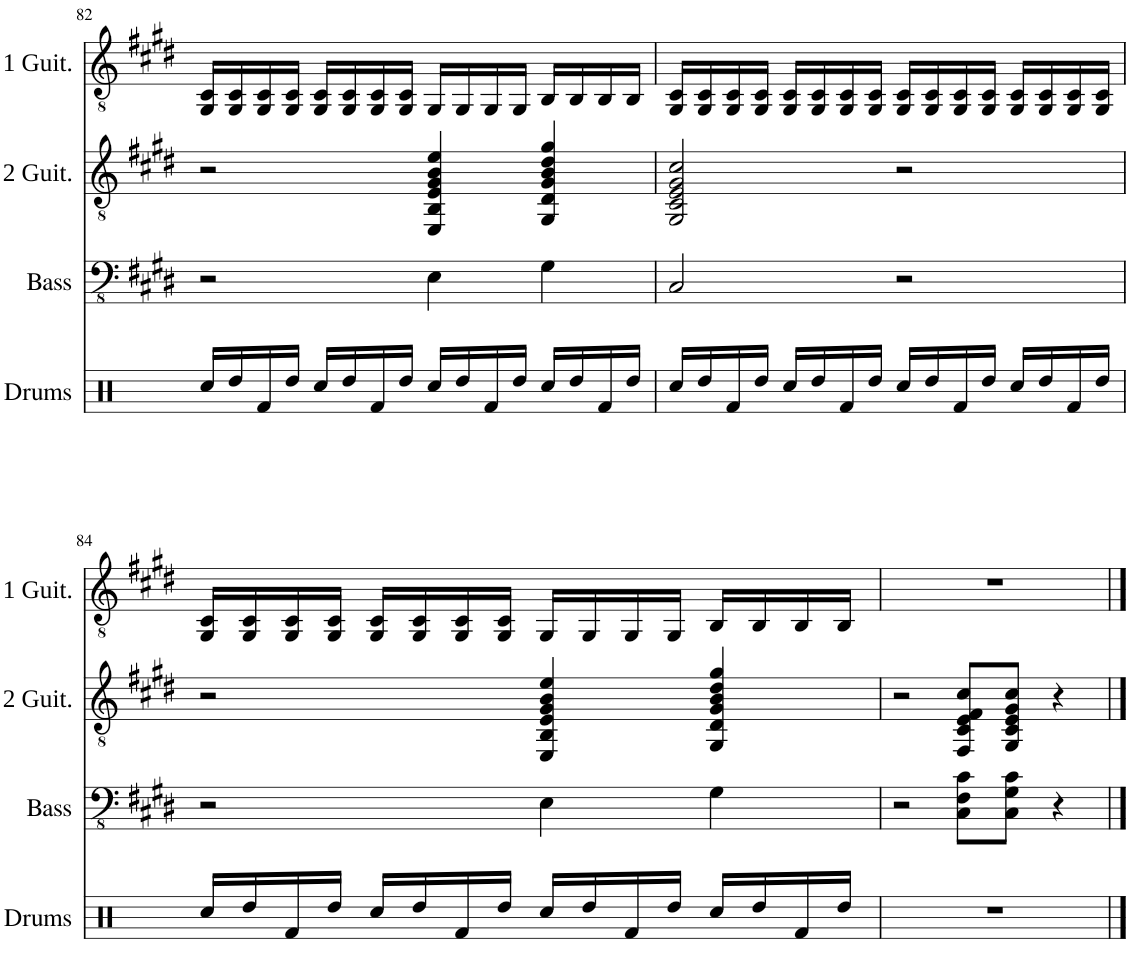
**kern	**kern	**kern
*part3	*part2	*part1
*staff3	*staff2	*staff1
*I"Bass Guitar	*I"Second Guitar	*I"First Guitar
*I'Bass	*I'2 Guit.	*I'1 Guit.
!!LO:PB:g=z
*clefFv4	*clefGv2	*clefGv2
*k[f#c#g#d#]	*k[f#c#g#d#]	*k[f#c#g#d#]
*M4/4	*M4/4	*M4/4
=82	=82	=82
2r	2r	16GG#/ 16C#/LL
.	.	16GG#/ 16C#/
.	.	16GG#/ 16C#/
.	.	16GG#/ 16C#/JJ
.	.	16GG#/ 16C#/LL
.	.	16GG#/ 16C#/
.	.	16GG#/ 16C#/
.	.	16GG#/ 16C#/JJ
4EE\	4EE/ 4BB/ 4E/ 4G#/ 4B/ 4e/	16GG#/LL
.	.	16GG#/
.	.	16GG#/
.	.	16GG#/JJ
4GG#\	4GG#/ 4D#/ 4G#/ 4B/ 4d#/ 4g#/	16BB/LL
.	.	16BB/
.	.	16BB/
.	.	16BB/JJ
=83	=83	=83
2CC#/	2GG#/ 2C#/ 2E/ 2G#/ 2c#/	16GG#/ 16C#/LL
.	.	16GG#/ 16C#/
.	.	16GG#/ 16C#/
.	.	16GG#/ 16C#/JJ
.	.	16GG#/ 16C#/LL
.	.	16GG#/ 16C#/
.	.	16GG#/ 16C#/
.	.	16GG#/ 16C#/JJ
2r	2r	16GG#/ 16C#/LL
.	.	16GG#/ 16C#/
.	.	16GG#/ 16C#/
.	.	16GG#/ 16C#/JJ
.	.	16GG#/ 16C#/LL
.	.	16GG#/ 16C#/
.	.	16GG#/ 16C#/
.	.	16GG#/ 16C#/JJ
!!LO:LB:g=z
=84	=84	=84
2r	2r	16GG#/ 16C#/LL
.	.	16GG#/ 16C#/
.	.	16GG#/ 16C#/
.	.	16GG#/ 16C#/JJ
.	.	16GG#/ 16C#/LL
.	.	16GG#/ 16C#/
.	.	16GG#/ 16C#/
.	.	16GG#/ 16C#/JJ
4EE\	4EE/ 4BB/ 4E/ 4G#/ 4B/ 4e/	16GG#/LL
.	.	16GG#/
.	.	16GG#/
.	.	16GG#/JJ
4GG#\	4GG#/ 4D#/ 4G#/ 4B/ 4d#/ 4g#/	16BB/LL
.	.	16BB/
.	.	16BB/
.	.	16BB/JJ
=85	=85	=85
2r	2r	1r
8CC#\ 8FF#\ 8C#\L	8FF#/ 8C#/ 8E/ 8F#/ 8c#/L	.
8CC#\ 8GG#\ 8C#\J	8GG#/ 8C#/ 8E/ 8G#/ 8c#/J	.
4r	4r	.
==	==	==
*-	*-	*-
